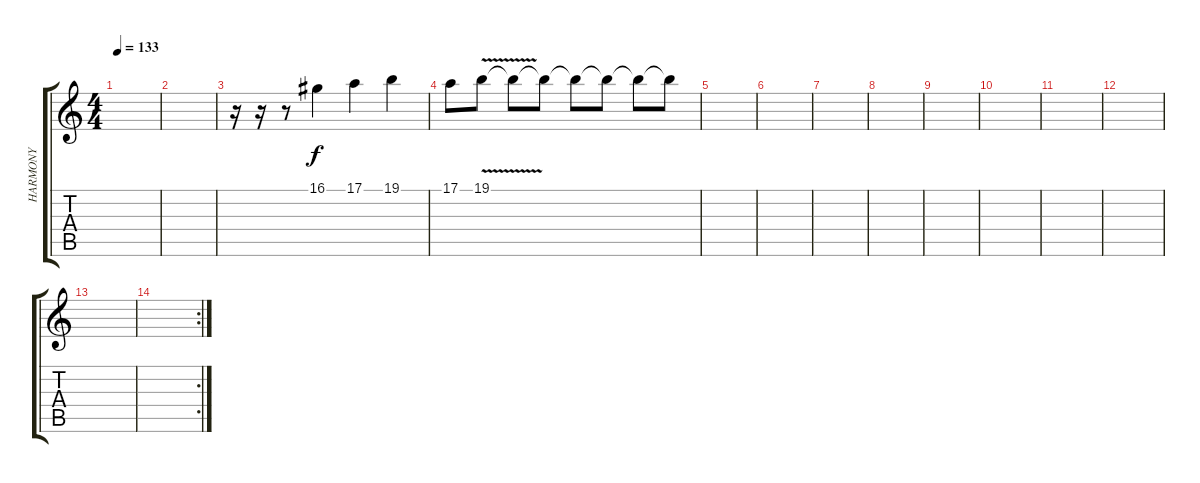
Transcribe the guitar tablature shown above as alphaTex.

\track ("HARMONY" "HARMONY") {instrument lead2sawtooth}
\staff {score tabs}
\tuning (E4 B3 G3 D3 A2 E2) {hide}
\ts (4 4)
\tempo 133
\clef g2
\ks c
|
|
r.16 r.16 r.8 16.1.4 17.1.4 19.1.4 |
17.1.8 19.1{v}.8 19.1{t}.8 19.1{t}.8 19.1{t}.8 19.1{t}.8 19.1{t}.8 19.1{t}.8 |
|
|
|
|
|
|
|
|
|
\rc 2
